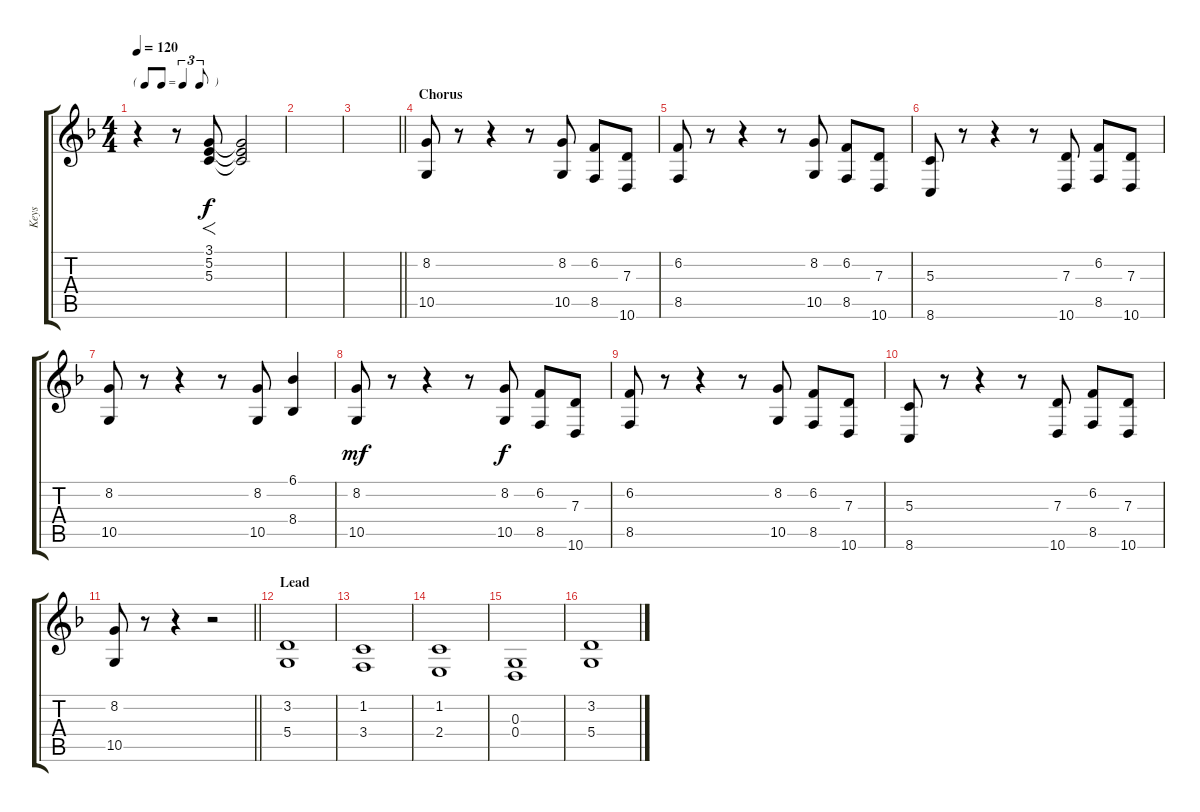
\track ("Keys" "Keys") {instrument percussiveorgan}
\staff {score tabs}
\tuning (E4 B3 G3 D3 A2 E2) {hide}
\ts (4 4)
\tf triplet8th
\tempo 120
\clef g2
\ks f
r.4{dy f} r.8 (3.1 5.2 5.3).8{f} (3.1{t} 5.2{t} 5.3{t}).2 |
|
\barLineRight lightlight
|
\section ("" "Chorus")
(8.2 10.5).8 r.8 r.4 r.8 (8.2 10.5).8 (6.2 8.5).8 (7.3 10.6).8 |
(6.2 8.5).8 r.8 r.4 r.8 (8.2 10.5).8 (6.2 8.5).8 (7.3 10.6).8 |
(5.3 8.6).8 r.8 r.4 r.8 (7.3 10.6).8 (6.2 8.5).8 (7.3 10.6).8 |
(8.2 10.5).8 r.8 r.4 r.8 (8.2 10.5).8 (6.1 8.4).4 |
(8.2 10.5).8{dy mf} r.8 r.4 r.8 (8.2 10.5).8{dy f} (6.2 8.5).8 (7.3 10.6).8 |
(6.2 8.5).8 r.8 r.4 r.8 (8.2 10.5).8 (6.2 8.5).8 (7.3 10.6).8 |
(5.3 8.6).8 r.8 r.4 r.8 (7.3 10.6).8 (6.2 8.5).8 (7.3 10.6).8 |
\barLineRight lightlight
(8.2 10.5).8 r.8 r.4 r.2 |
\section ("" "Lead")
(3.2 5.4).1 |
(1.2 3.4).1 |
(1.2 2.4).1 |
(0.3 0.4).1 |
(3.2 5.4).1
